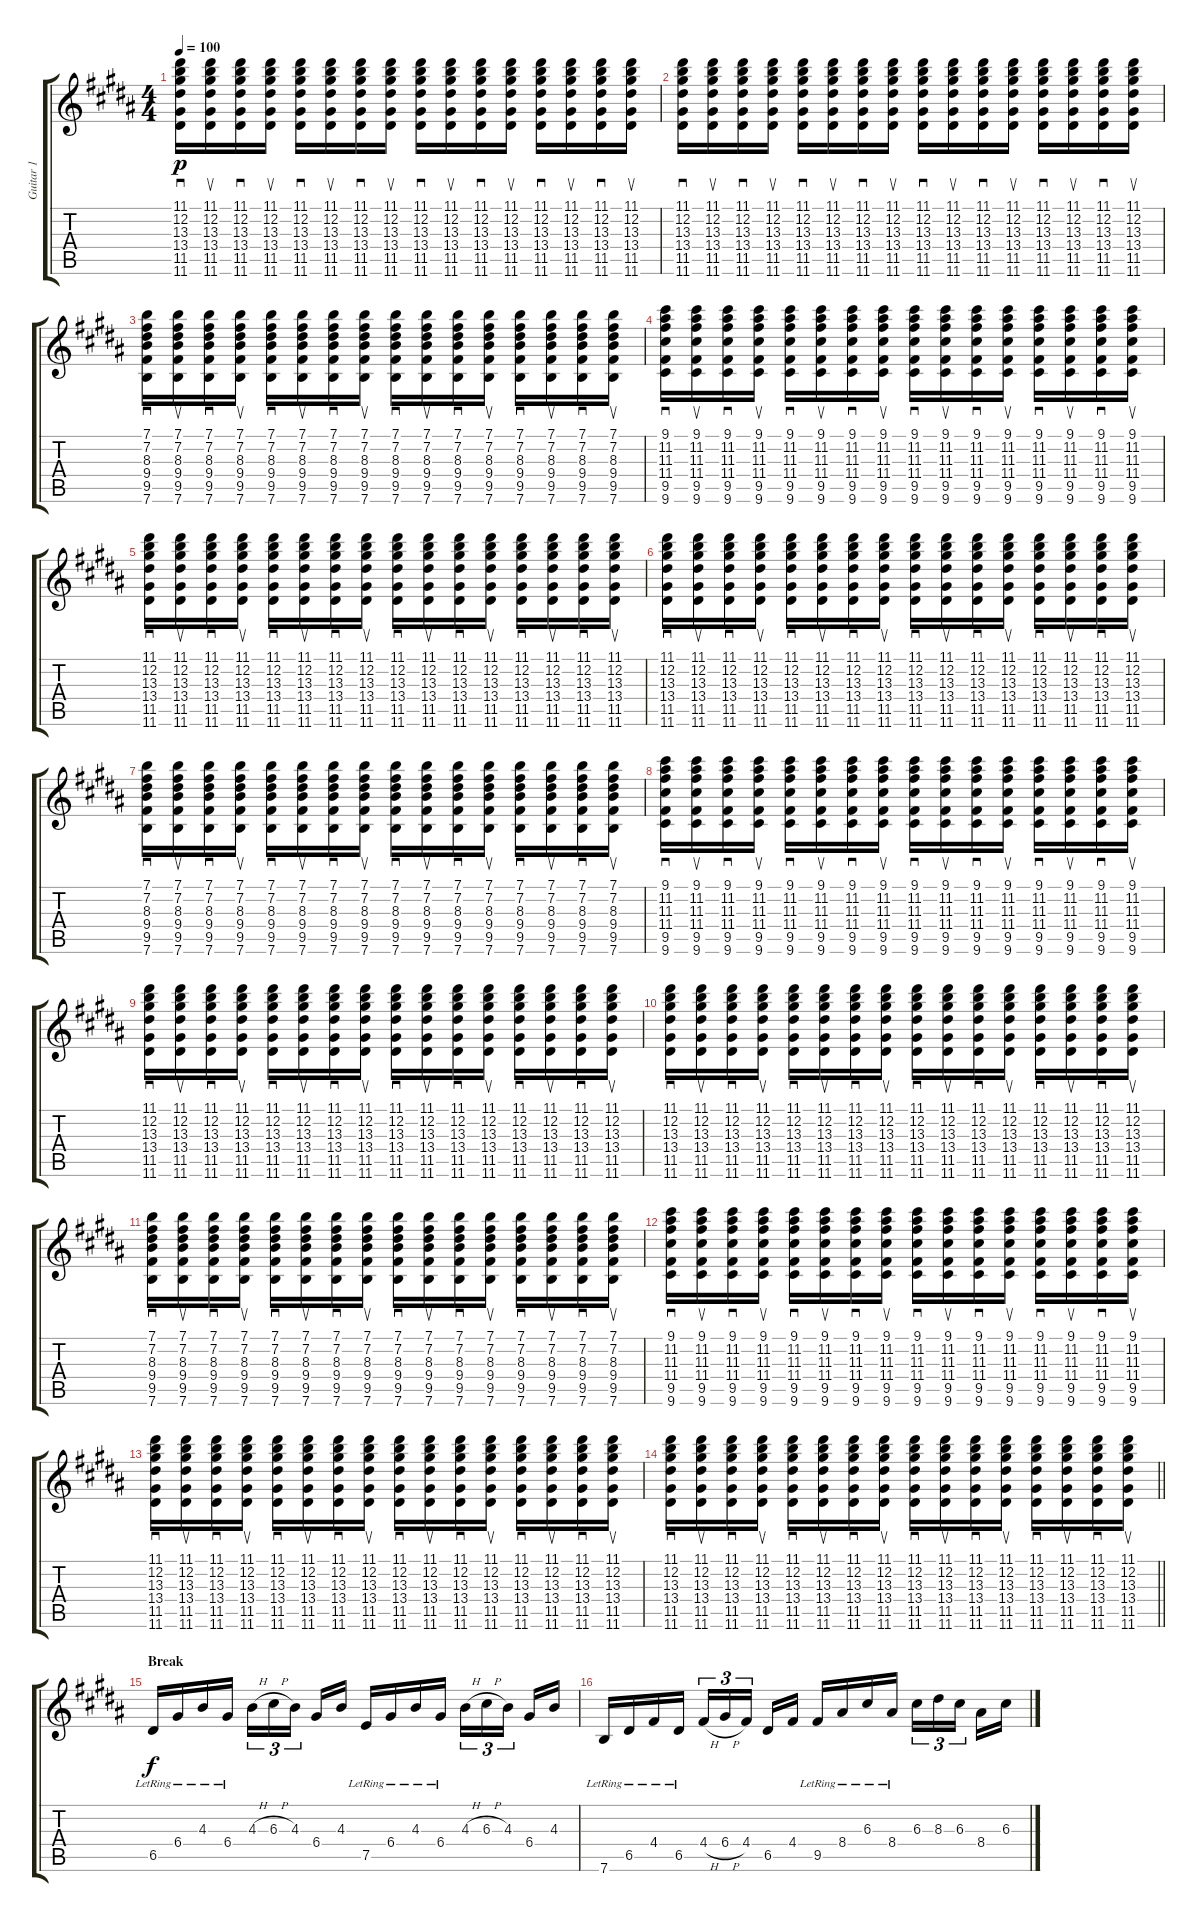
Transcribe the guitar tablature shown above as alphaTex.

\track ("Guitar 1" "Guitar 1") {instrument acousticguitarsteel}
\staff {score tabs}
\tuning (E4 B3 G3 D3 A2 E2) {hide}
\ts (4 4)
\tempo 100
\clef g2
\ks b
(11.1 12.2 13.3 13.4 11.5 11.6).16{sd dy p} (11.1 12.2 13.3 13.4 11.5 11.6).16{su} (11.1 12.2 13.3 13.4 11.5 11.6).16{sd} (11.1 12.2 13.3 13.4 11.5 11.6).16{su} (11.1 12.2 13.3 13.4 11.5 11.6).16{sd} (11.1 12.2 13.3 13.4 11.5 11.6).16{su} (11.1 12.2 13.3 13.4 11.5 11.6).16{sd} (11.1 12.2 13.3 13.4 11.5 11.6).16{su} (11.1 12.2 13.3 13.4 11.5 11.6).16{sd} (11.1 12.2 13.3 13.4 11.5 11.6).16{su} (11.1 12.2 13.3 13.4 11.5 11.6).16{sd} (11.1 12.2 13.3 13.4 11.5 11.6).16{su} (11.1 12.2 13.3 13.4 11.5 11.6).16{sd} (11.1 12.2 13.3 13.4 11.5 11.6).16{su} (11.1 12.2 13.3 13.4 11.5 11.6).16{sd} (11.1 12.2 13.3 13.4 11.5 11.6).16{su} |
(11.1 12.2 13.3 13.4 11.5 11.6).16{sd} (11.1 12.2 13.3 13.4 11.5 11.6).16{su} (11.1 12.2 13.3 13.4 11.5 11.6).16{sd} (11.1 12.2 13.3 13.4 11.5 11.6).16{su} (11.1 12.2 13.3 13.4 11.5 11.6).16{sd} (11.1 12.2 13.3 13.4 11.5 11.6).16{su} (11.1 12.2 13.3 13.4 11.5 11.6).16{sd} (11.1 12.2 13.3 13.4 11.5 11.6).16{su} (11.1 12.2 13.3 13.4 11.5 11.6).16{sd} (11.1 12.2 13.3 13.4 11.5 11.6).16{su} (11.1 12.2 13.3 13.4 11.5 11.6).16{sd} (11.1 12.2 13.3 13.4 11.5 11.6).16{su} (11.1 12.2 13.3 13.4 11.5 11.6).16{sd} (11.1 12.2 13.3 13.4 11.5 11.6).16{su} (11.1 12.2 13.3 13.4 11.5 11.6).16{sd} (11.1 12.2 13.3 13.4 11.5 11.6).16{su} |
(7.1 7.2 8.3 9.4 9.5 7.6).16{sd} (7.1 7.2 8.3 9.4 9.5 7.6).16{su} (7.1 7.2 8.3 9.4 9.5 7.6).16{sd} (7.1 7.2 8.3 9.4 9.5 7.6).16{su} (7.1 7.2 8.3 9.4 9.5 7.6).16{sd} (7.1 7.2 8.3 9.4 9.5 7.6).16{su} (7.1 7.2 8.3 9.4 9.5 7.6).16{sd} (7.1 7.2 8.3 9.4 9.5 7.6).16{su} (7.1 7.2 8.3 9.4 9.5 7.6).16{sd} (7.1 7.2 8.3 9.4 9.5 7.6).16{su} (7.1 7.2 8.3 9.4 9.5 7.6).16{sd} (7.1 7.2 8.3 9.4 9.5 7.6).16{su} (7.1 7.2 8.3 9.4 9.5 7.6).16{sd} (7.1 7.2 8.3 9.4 9.5 7.6).16{su} (7.1 7.2 8.3 9.4 9.5 7.6).16{sd} (7.1 7.2 8.3 9.4 9.5 7.6).16{su} |
(9.1 11.2 11.3 11.4 9.5 9.6).16{sd} (9.1 11.2 11.3 11.4 9.5 9.6).16{su} (9.1 11.2 11.3 11.4 9.5 9.6).16{sd} (9.1 11.2 11.3 11.4 9.5 9.6).16{su} (9.1 11.2 11.3 11.4 9.5 9.6).16{sd} (9.1 11.2 11.3 11.4 9.5 9.6).16{su} (9.1 11.2 11.3 11.4 9.5 9.6).16{sd} (9.1 11.2 11.3 11.4 9.5 9.6).16{su} (9.1 11.2 11.3 11.4 9.5 9.6).16{sd} (9.1 11.2 11.3 11.4 9.5 9.6).16{su} (9.1 11.2 11.3 11.4 9.5 9.6).16{sd} (9.1 11.2 11.3 11.4 9.5 9.6).16{su} (9.1 11.2 11.3 11.4 9.5 9.6).16{sd} (9.1 11.2 11.3 11.4 9.5 9.6).16{su} (9.1 11.2 11.3 11.4 9.5 9.6).16{sd} (9.1 11.2 11.3 11.4 9.5 9.6).16{su} |
(11.1 12.2 13.3 13.4 11.5 11.6).16{sd} (11.1 12.2 13.3 13.4 11.5 11.6).16{su} (11.1 12.2 13.3 13.4 11.5 11.6).16{sd} (11.1 12.2 13.3 13.4 11.5 11.6).16{su} (11.1 12.2 13.3 13.4 11.5 11.6).16{sd} (11.1 12.2 13.3 13.4 11.5 11.6).16{su} (11.1 12.2 13.3 13.4 11.5 11.6).16{sd} (11.1 12.2 13.3 13.4 11.5 11.6).16{su} (11.1 12.2 13.3 13.4 11.5 11.6).16{sd} (11.1 12.2 13.3 13.4 11.5 11.6).16{su} (11.1 12.2 13.3 13.4 11.5 11.6).16{sd} (11.1 12.2 13.3 13.4 11.5 11.6).16{su} (11.1 12.2 13.3 13.4 11.5 11.6).16{sd} (11.1 12.2 13.3 13.4 11.5 11.6).16{su} (11.1 12.2 13.3 13.4 11.5 11.6).16{sd} (11.1 12.2 13.3 13.4 11.5 11.6).16{su} |
(11.1 12.2 13.3 13.4 11.5 11.6).16{sd} (11.1 12.2 13.3 13.4 11.5 11.6).16{su} (11.1 12.2 13.3 13.4 11.5 11.6).16{sd} (11.1 12.2 13.3 13.4 11.5 11.6).16{su} (11.1 12.2 13.3 13.4 11.5 11.6).16{sd} (11.1 12.2 13.3 13.4 11.5 11.6).16{su} (11.1 12.2 13.3 13.4 11.5 11.6).16{sd} (11.1 12.2 13.3 13.4 11.5 11.6).16{su} (11.1 12.2 13.3 13.4 11.5 11.6).16{sd} (11.1 12.2 13.3 13.4 11.5 11.6).16{su} (11.1 12.2 13.3 13.4 11.5 11.6).16{sd} (11.1 12.2 13.3 13.4 11.5 11.6).16{su} (11.1 12.2 13.3 13.4 11.5 11.6).16{sd} (11.1 12.2 13.3 13.4 11.5 11.6).16{su} (11.1 12.2 13.3 13.4 11.5 11.6).16{sd} (11.1 12.2 13.3 13.4 11.5 11.6).16{su} |
(7.1 7.2 8.3 9.4 9.5 7.6).16{sd} (7.1 7.2 8.3 9.4 9.5 7.6).16{su} (7.1 7.2 8.3 9.4 9.5 7.6).16{sd} (7.1 7.2 8.3 9.4 9.5 7.6).16{su} (7.1 7.2 8.3 9.4 9.5 7.6).16{sd} (7.1 7.2 8.3 9.4 9.5 7.6).16{su} (7.1 7.2 8.3 9.4 9.5 7.6).16{sd} (7.1 7.2 8.3 9.4 9.5 7.6).16{su} (7.1 7.2 8.3 9.4 9.5 7.6).16{sd} (7.1 7.2 8.3 9.4 9.5 7.6).16{su} (7.1 7.2 8.3 9.4 9.5 7.6).16{sd} (7.1 7.2 8.3 9.4 9.5 7.6).16{su} (7.1 7.2 8.3 9.4 9.5 7.6).16{sd} (7.1 7.2 8.3 9.4 9.5 7.6).16{su} (7.1 7.2 8.3 9.4 9.5 7.6).16{sd} (7.1 7.2 8.3 9.4 9.5 7.6).16{su} |
(9.1 11.2 11.3 11.4 9.5 9.6).16{sd} (9.1 11.2 11.3 11.4 9.5 9.6).16{su} (9.1 11.2 11.3 11.4 9.5 9.6).16{sd} (9.1 11.2 11.3 11.4 9.5 9.6).16{su} (9.1 11.2 11.3 11.4 9.5 9.6).16{sd} (9.1 11.2 11.3 11.4 9.5 9.6).16{su} (9.1 11.2 11.3 11.4 9.5 9.6).16{sd} (9.1 11.2 11.3 11.4 9.5 9.6).16{su} (9.1 11.2 11.3 11.4 9.5 9.6).16{sd} (9.1 11.2 11.3 11.4 9.5 9.6).16{su} (9.1 11.2 11.3 11.4 9.5 9.6).16{sd} (9.1 11.2 11.3 11.4 9.5 9.6).16{su} (9.1 11.2 11.3 11.4 9.5 9.6).16{sd} (9.1 11.2 11.3 11.4 9.5 9.6).16{su} (9.1 11.2 11.3 11.4 9.5 9.6).16{sd} (9.1 11.2 11.3 11.4 9.5 9.6).16{su} |
(11.1 12.2 13.3 13.4 11.5 11.6).16{sd} (11.1 12.2 13.3 13.4 11.5 11.6).16{su} (11.1 12.2 13.3 13.4 11.5 11.6).16{sd} (11.1 12.2 13.3 13.4 11.5 11.6).16{su} (11.1 12.2 13.3 13.4 11.5 11.6).16{sd} (11.1 12.2 13.3 13.4 11.5 11.6).16{su} (11.1 12.2 13.3 13.4 11.5 11.6).16{sd} (11.1 12.2 13.3 13.4 11.5 11.6).16{su} (11.1 12.2 13.3 13.4 11.5 11.6).16{sd} (11.1 12.2 13.3 13.4 11.5 11.6).16{su} (11.1 12.2 13.3 13.4 11.5 11.6).16{sd} (11.1 12.2 13.3 13.4 11.5 11.6).16{su} (11.1 12.2 13.3 13.4 11.5 11.6).16{sd} (11.1 12.2 13.3 13.4 11.5 11.6).16{su} (11.1 12.2 13.3 13.4 11.5 11.6).16{sd} (11.1 12.2 13.3 13.4 11.5 11.6).16{su} |
(11.1 12.2 13.3 13.4 11.5 11.6).16{sd} (11.1 12.2 13.3 13.4 11.5 11.6).16{su} (11.1 12.2 13.3 13.4 11.5 11.6).16{sd} (11.1 12.2 13.3 13.4 11.5 11.6).16{su} (11.1 12.2 13.3 13.4 11.5 11.6).16{sd} (11.1 12.2 13.3 13.4 11.5 11.6).16{su} (11.1 12.2 13.3 13.4 11.5 11.6).16{sd} (11.1 12.2 13.3 13.4 11.5 11.6).16{su} (11.1 12.2 13.3 13.4 11.5 11.6).16{sd} (11.1 12.2 13.3 13.4 11.5 11.6).16{su} (11.1 12.2 13.3 13.4 11.5 11.6).16{sd} (11.1 12.2 13.3 13.4 11.5 11.6).16{su} (11.1 12.2 13.3 13.4 11.5 11.6).16{sd} (11.1 12.2 13.3 13.4 11.5 11.6).16{su} (11.1 12.2 13.3 13.4 11.5 11.6).16{sd} (11.1 12.2 13.3 13.4 11.5 11.6).16{su} |
(7.1 7.2 8.3 9.4 9.5 7.6).16{sd} (7.1 7.2 8.3 9.4 9.5 7.6).16{su} (7.1 7.2 8.3 9.4 9.5 7.6).16{sd} (7.1 7.2 8.3 9.4 9.5 7.6).16{su} (7.1 7.2 8.3 9.4 9.5 7.6).16{sd} (7.1 7.2 8.3 9.4 9.5 7.6).16{su} (7.1 7.2 8.3 9.4 9.5 7.6).16{sd} (7.1 7.2 8.3 9.4 9.5 7.6).16{su} (7.1 7.2 8.3 9.4 9.5 7.6).16{sd} (7.1 7.2 8.3 9.4 9.5 7.6).16{su} (7.1 7.2 8.3 9.4 9.5 7.6).16{sd} (7.1 7.2 8.3 9.4 9.5 7.6).16{su} (7.1 7.2 8.3 9.4 9.5 7.6).16{sd} (7.1 7.2 8.3 9.4 9.5 7.6).16{su} (7.1 7.2 8.3 9.4 9.5 7.6).16{sd} (7.1 7.2 8.3 9.4 9.5 7.6).16{su} |
(9.1 11.2 11.3 11.4 9.5 9.6).16{sd} (9.1 11.2 11.3 11.4 9.5 9.6).16{su} (9.1 11.2 11.3 11.4 9.5 9.6).16{sd} (9.1 11.2 11.3 11.4 9.5 9.6).16{su} (9.1 11.2 11.3 11.4 9.5 9.6).16{sd} (9.1 11.2 11.3 11.4 9.5 9.6).16{su} (9.1 11.2 11.3 11.4 9.5 9.6).16{sd} (9.1 11.2 11.3 11.4 9.5 9.6).16{su} (9.1 11.2 11.3 11.4 9.5 9.6).16{sd} (9.1 11.2 11.3 11.4 9.5 9.6).16{su} (9.1 11.2 11.3 11.4 9.5 9.6).16{sd} (9.1 11.2 11.3 11.4 9.5 9.6).16{su} (9.1 11.2 11.3 11.4 9.5 9.6).16{sd} (9.1 11.2 11.3 11.4 9.5 9.6).16{su} (9.1 11.2 11.3 11.4 9.5 9.6).16{sd} (9.1 11.2 11.3 11.4 9.5 9.6).16{su} |
(11.1 12.2 13.3 13.4 11.5 11.6).16{sd} (11.1 12.2 13.3 13.4 11.5 11.6).16{su} (11.1 12.2 13.3 13.4 11.5 11.6).16{sd} (11.1 12.2 13.3 13.4 11.5 11.6).16{su} (11.1 12.2 13.3 13.4 11.5 11.6).16{sd} (11.1 12.2 13.3 13.4 11.5 11.6).16{su} (11.1 12.2 13.3 13.4 11.5 11.6).16{sd} (11.1 12.2 13.3 13.4 11.5 11.6).16{su} (11.1 12.2 13.3 13.4 11.5 11.6).16{sd} (11.1 12.2 13.3 13.4 11.5 11.6).16{su} (11.1 12.2 13.3 13.4 11.5 11.6).16{sd} (11.1 12.2 13.3 13.4 11.5 11.6).16{su} (11.1 12.2 13.3 13.4 11.5 11.6).16{sd} (11.1 12.2 13.3 13.4 11.5 11.6).16{su} (11.1 12.2 13.3 13.4 11.5 11.6).16{sd} (11.1 12.2 13.3 13.4 11.5 11.6).16{su} |
\barLineRight lightlight
(11.1 12.2 13.3 13.4 11.5 11.6).16{sd} (11.1 12.2 13.3 13.4 11.5 11.6).16{su} (11.1 12.2 13.3 13.4 11.5 11.6).16{sd} (11.1 12.2 13.3 13.4 11.5 11.6).16{su} (11.1 12.2 13.3 13.4 11.5 11.6).16{sd} (11.1 12.2 13.3 13.4 11.5 11.6).16{su} (11.1 12.2 13.3 13.4 11.5 11.6).16{sd} (11.1 12.2 13.3 13.4 11.5 11.6).16{su} (11.1 12.2 13.3 13.4 11.5 11.6).16{sd} (11.1 12.2 13.3 13.4 11.5 11.6).16{su} (11.1 12.2 13.3 13.4 11.5 11.6).16{sd} (11.1 12.2 13.3 13.4 11.5 11.6).16{su} (11.1 12.2 13.3 13.4 11.5 11.6).16{sd} (11.1 12.2 13.3 13.4 11.5 11.6).16{su} (11.1 12.2 13.3 13.4 11.5 11.6).16{sd} (11.1 12.2 13.3 13.4 11.5 11.6).16{su} |
\section ("" "Break")
6.5{lr}.16{dy f} 6.4{lr}.16 4.3{lr}.16 6.4{lr}.16 4.3{h}.16{tu (3 2)} 6.3{h}.16{tu (3 2)} 4.3.16{tu (3 2)} 6.4.16 4.3.16 7.5{lr}.16 6.4{lr}.16 4.3{lr}.16 6.4{lr}.16 4.3{h}.16{tu (3 2)} 6.3{h}.16{tu (3 2)} 4.3.16{tu (3 2)} 6.4.16 4.3.16 |
7.6{lr}.16 6.5{lr}.16 4.4{lr}.16 6.5{lr}.16 4.4{h}.16{tu (3 2)} 6.4{h}.16{tu (3 2)} 4.4.16{tu (3 2)} 6.5.16 4.4.16 9.5{lr}.16 8.4{lr}.16 6.3{lr}.16 8.4{lr}.16 6.3.16{tu (3 2)} 8.3.16{tu (3 2)} 6.3.16{tu (3 2)} 8.4.16 6.3.16
